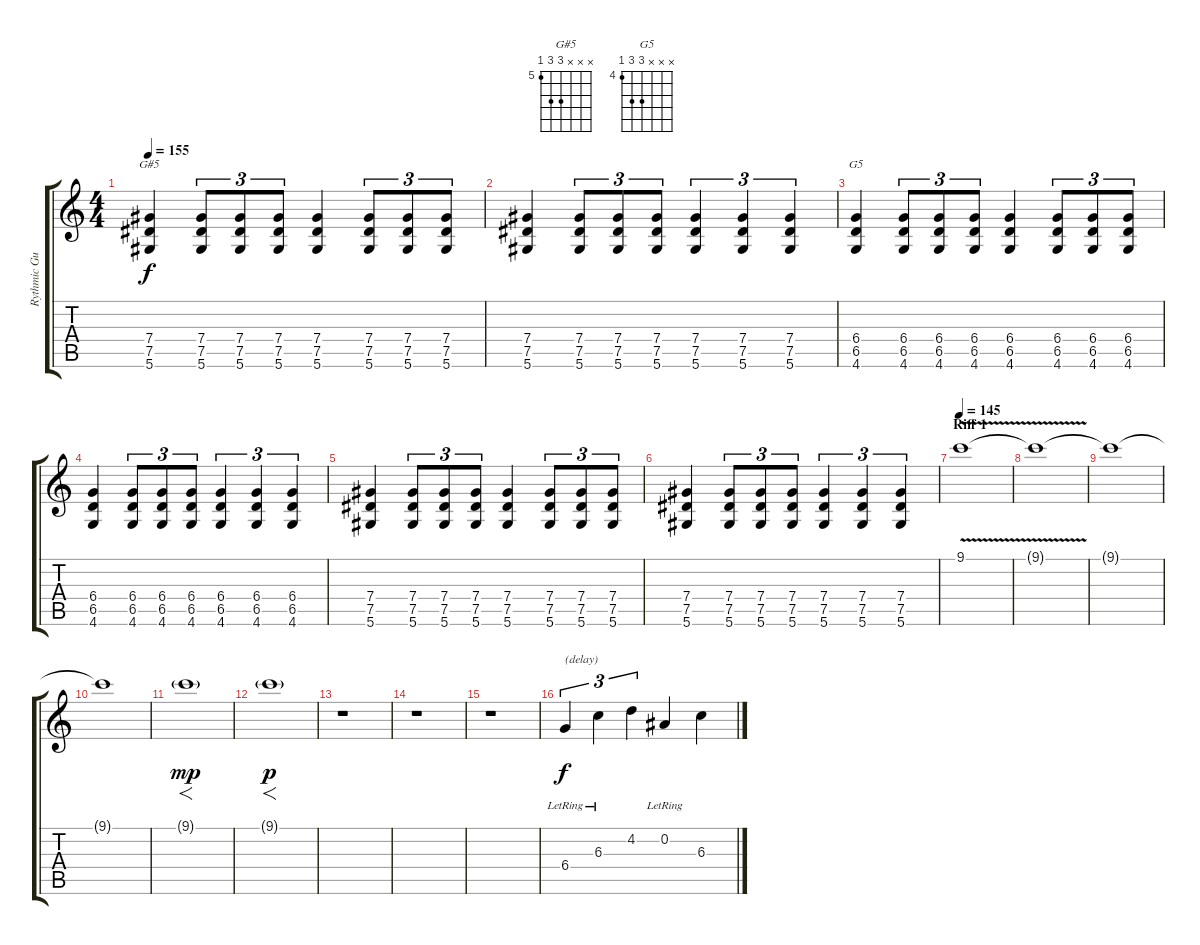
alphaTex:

\track ("Rythmic Guitar" "Rythmic Gu") {instrument distortionguitar}
\staff {score tabs}
\tuning (Eb4 Bb3 Gb3 Db3 Ab2 Eb2) {hide}
\chord ("G#5" x x x 7 7 5) {firstfret 5}
\chord ("G5" x x x 6 6 4) {firstfret 4}
\ts (4 4)
\tempo 155
\clef g2
\ks c
(7.4 7.5 5.6).4{ch "G#5" dy f} (7.4 7.5 5.6).8{tu (3 2)} (7.4 7.5 5.6).8{tu (3 2)} (7.4 7.5 5.6).8{tu (3 2)} (7.4 7.5 5.6).4 (7.4 7.5 5.6).8{tu (3 2)} (7.4 7.5 5.6).8{tu (3 2)} (7.4 7.5 5.6).8{tu (3 2)} |
(7.4 7.5 5.6).4 (7.4 7.5 5.6).8{tu (3 2)} (7.4 7.5 5.6).8{tu (3 2)} (7.4 7.5 5.6).8{tu (3 2)} (7.4 7.5 5.6).4{tu (3 2)} (7.4 7.5 5.6).4{tu (3 2)} (7.4 7.5 5.6).4{tu (3 2)} |
(6.4 6.5 4.6).4{ch "G5"} (6.4 6.5 4.6).8{tu (3 2)} (6.4 6.5 4.6).8{tu (3 2)} (6.4 6.5 4.6).8{tu (3 2)} (6.4 6.5 4.6).4 (6.4 6.5 4.6).8{tu (3 2)} (6.4 6.5 4.6).8{tu (3 2)} (6.4 6.5 4.6).8{tu (3 2)} |
(6.4 6.5 4.6).4 (6.4 6.5 4.6).8{tu (3 2)} (6.4 6.5 4.6).8{tu (3 2)} (6.4 6.5 4.6).8{tu (3 2)} (6.4 6.5 4.6).4{tu (3 2)} (6.4 6.5 4.6).4{tu (3 2)} (6.4 6.5 4.6).4{tu (3 2)} |
(7.4 7.5 5.6).4 (7.4 7.5 5.6).8{tu (3 2)} (7.4 7.5 5.6).8{tu (3 2)} (7.4 7.5 5.6).8{tu (3 2)} (7.4 7.5 5.6).4 (7.4 7.5 5.6).8{tu (3 2)} (7.4 7.5 5.6).8{tu (3 2)} (7.4 7.5 5.6).8{tu (3 2)} |
(7.4 7.5 5.6).4 (7.4 7.5 5.6).8{tu (3 2)} (7.4 7.5 5.6).8{tu (3 2)} (7.4 7.5 5.6).8{tu (3 2)} (7.4 7.5 5.6).4{tu (3 2)} (7.4 7.5 5.6).4{tu (3 2)} (7.4 7.5 5.6).4{tu (3 2)} |
\section ("" "Riff 1")
\tempo 145
9.1{v}.1{volume 12 instrument distortionguitar} |
9.1{t}.1 |
9.1{t}.1 |
9.1{t}.1 |
9.1{g}.1{f dy mp} |
9.1{g}.1{f dy p} |
r.1 |
r.1 |
r.1{volume 8 instrument distortionguitar} |
6.4{lr}.4{tu (3 2) txt "(delay)" dy f} 6.3{lr}.4{tu (3 2)} 4.2.4{tu (3 2)} 0.2{lr}.4 6.3.4
